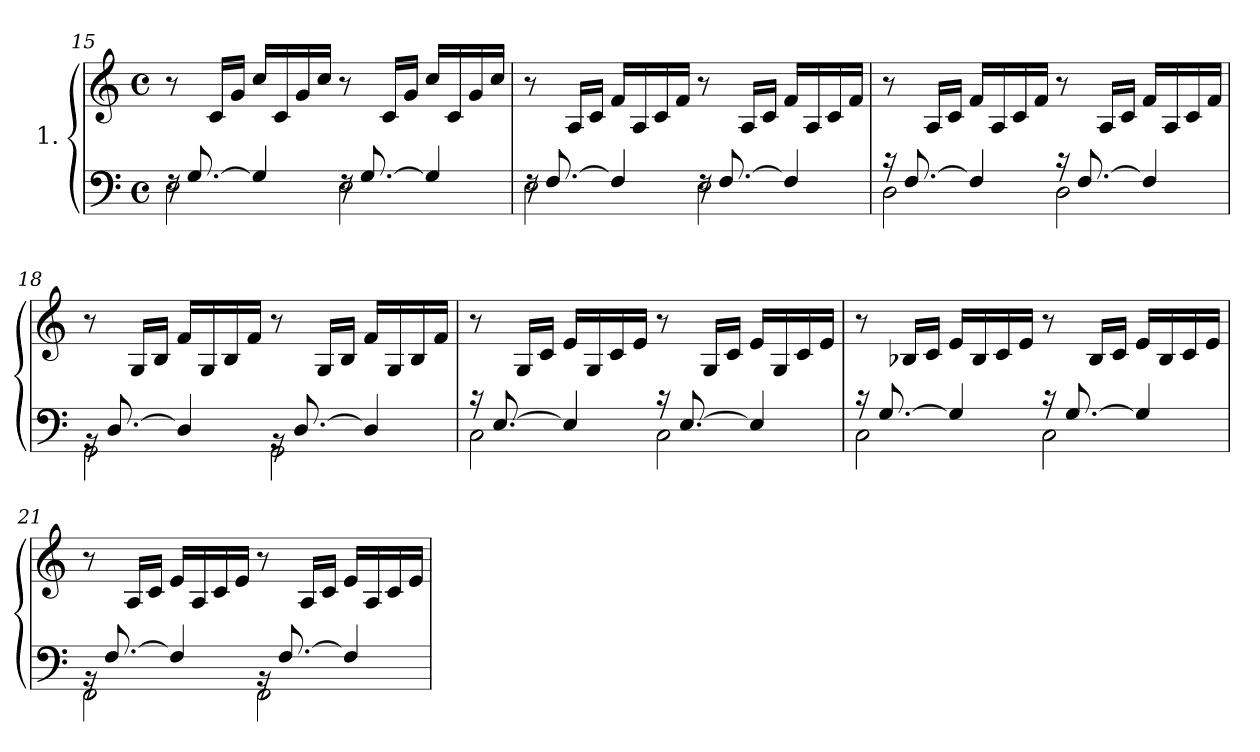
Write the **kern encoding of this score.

**kern	**kern
*part1	*part1
*staff2	*staff1
*I"1.	*
*clefF4	*clefG2
*k[]	*k[]
*M4/4	*M4/4
*met(c)	*met(c)
=15	=15
*^	*
16rF	2E\	8r
[8.G/	.	.
.	.	16c/LL
.	.	16g/JJ
4G/]	.	16cc/LL
.	.	16c/
.	.	16g/
.	.	16cc/JJ
16rF	2E\	8r
[8.G/	.	.
.	.	16c/LL
.	.	16g/JJ
4G/]	.	16cc/LL
.	.	16c/
.	.	16g/
.	.	16cc/JJ
!!LO:LB:g=z
=16	=16	=16
16rF	2E\	8r
[8.F/	.	.
.	.	16A/LL
.	.	16c/JJ
4F/]	.	16f/LL
.	.	16A/
.	.	16c/
.	.	16f/JJ
16rF	2E\	8r
[8.F/	.	.
.	.	16A/LL
.	.	16c/JJ
4F/]	.	16f/LL
.	.	16A/
.	.	16c/
.	.	16f/JJ
=17	=17	=17
16r	2D\	8r
[8.F/	.	.
.	.	16A/LL
.	.	16c/JJ
4F/]	.	16f/LL
.	.	16A/
.	.	16c/
.	.	16f/JJ
16r	2D\	8r
[8.F/	.	.
.	.	16A/LL
.	.	16c/JJ
4F/]	.	16f/LL
.	.	16A/
.	.	16c/
.	.	16f/JJ
=18	=18	=18
16rBB	2GG\	8r
[8.D/	.	.
.	.	16G/LL
.	.	16B/JJ
4D/]	.	16f/LL
.	.	16G/
.	.	16B/
.	.	16f/JJ
16rBB	2GG\	8r
[8.D/	.	.
.	.	16G/LL
.	.	16B/JJ
4D/]	.	16f/LL
.	.	16G/
.	.	16B/
.	.	16f/JJ
!!LO:PB:g=z
=19	=19	=19
16r	2C\	8r
[8.E/	.	.
.	.	16G/LL
.	.	16c/JJ
4E/]	.	16e/LL
.	.	16G/
.	.	16c/
.	.	16e/JJ
16r	2C\	8r
[8.E/	.	.
.	.	16G/LL
.	.	16c/JJ
4E/]	.	16e/LL
.	.	16G/
.	.	16c/
.	.	16e/JJ
=20	=20	=20
16r	2C\	8r
[8.G/	.	.
.	.	16B-X/LL
.	.	16c/JJ
4G/]	.	16e/LL
.	.	16B-/
.	.	16c/
.	.	16e/JJ
16r	2C\	8r
[8.G/	.	.
.	.	16B-/LL
.	.	16c/JJ
4G/]	.	16e/LL
.	.	16B-/
.	.	16c/
.	.	16e/JJ
=21	=21	=21
16rBB	2FF\	8r
[8.F/	.	.
.	.	16A/LL
.	.	16c/JJ
4F/]	.	16e/LL
.	.	16A/
.	.	16c/
.	.	16e/JJ
16rBB	2FF\	8r
[8.F/	.	.
.	.	16A/LL
.	.	16c/JJ
4F/]	.	16e/LL
.	.	16A/
.	.	16c/
.	.	16e/JJ
*v	*v	*
=	=
*-	*-
